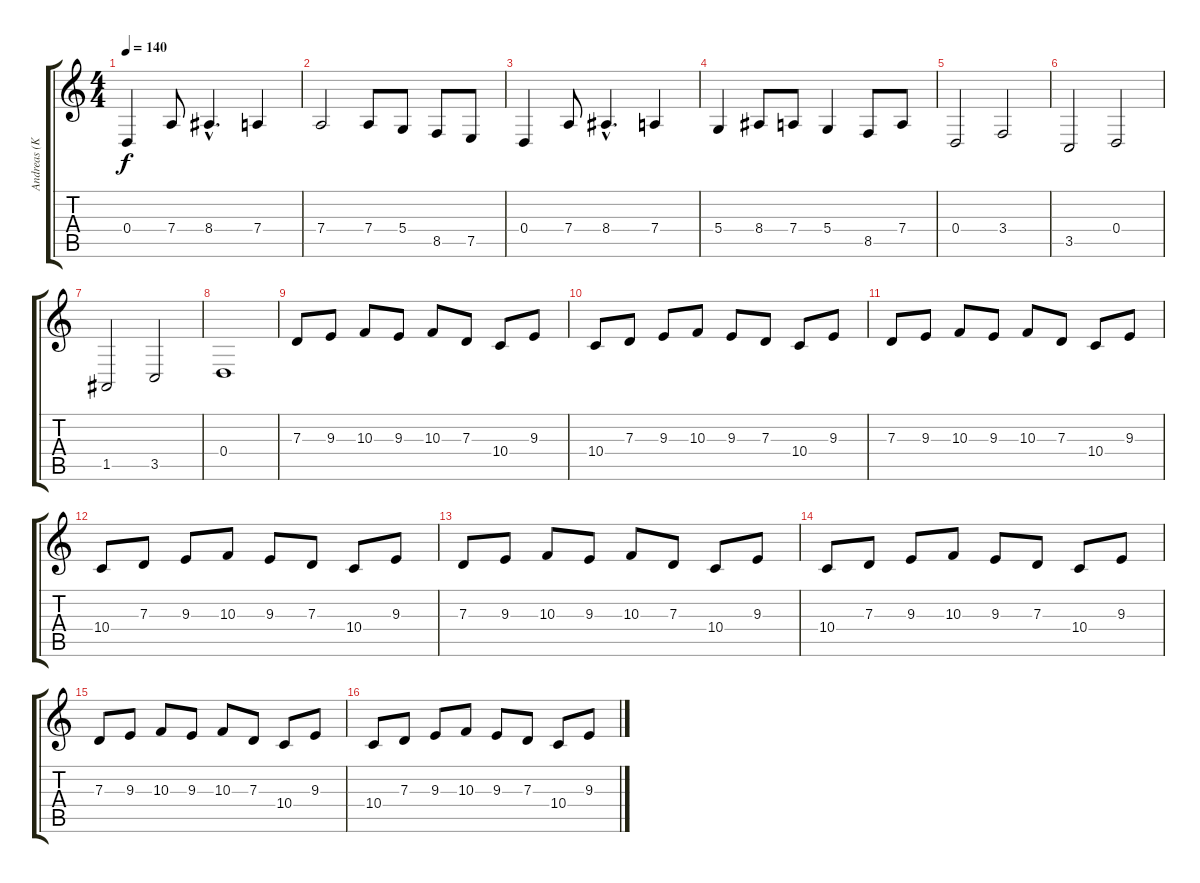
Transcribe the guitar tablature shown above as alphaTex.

\track ("Andreas (Keyboard)" "Andreas (K") {instrument tremolostrings}
\staff {score tabs}
\tuning (E4 B3 G3 D3 A2 E2) {hide}
\ts (4 4)
\tempo 140
\clef g2
\ks c
0.4.4{dy f} 7.4.8 8.4{hac}.4{d} 7.4.4 |
7.4.2 7.4.8 5.4.8 8.5.8 7.5.8 |
0.4.4 7.4.8 8.4{hac}.4{d} 7.4.4 |
5.4.4 8.4.8 7.4.8 5.4.4 8.5.8 7.4.8 |
0.4.2 3.4.2 |
3.5.2 0.4.2 |
1.5.2 3.5.2 |
0.4.1 |
7.3.8 9.3.8 10.3.8 9.3.8 10.3.8 7.3.8 10.4.8 9.3.8 |
10.4.8 7.3.8 9.3.8 10.3.8 9.3.8 7.3.8 10.4.8 9.3.8 |
7.3.8 9.3.8 10.3.8 9.3.8 10.3.8 7.3.8 10.4.8 9.3.8 |
10.4.8 7.3.8 9.3.8 10.3.8 9.3.8 7.3.8 10.4.8 9.3.8 |
7.3.8 9.3.8 10.3.8 9.3.8 10.3.8 7.3.8 10.4.8 9.3.8 |
10.4.8 7.3.8 9.3.8 10.3.8 9.3.8 7.3.8 10.4.8 9.3.8 |
7.3.8 9.3.8 10.3.8 9.3.8 10.3.8 7.3.8 10.4.8 9.3.8 |
10.4.8 7.3.8 9.3.8 10.3.8 9.3.8 7.3.8 10.4.8 9.3.8
